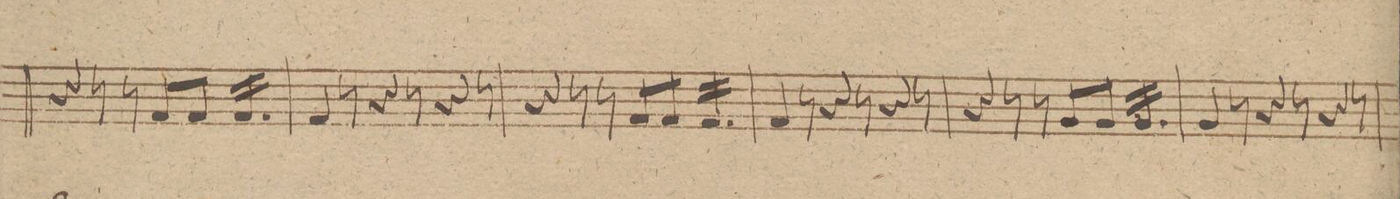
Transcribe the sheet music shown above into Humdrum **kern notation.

**kern	**dynam
*I"Tympano in E. A. H.	*
*clefF4	*
*k[f#]	*
*M9/8	*
4r	.
8r	.
8r	.
8AA/L	.
8AA/J	.
*tremolo	*
16AA/LL	.
16AA/	.
16AA/	.
16AA/	.
16AA/	.
16AA/JJ	.
*Xtremolo	*
=77	=77
4AA/	.
8r	.
4r	.
8r	.
4r	.
8r	.
=78	=78
4r	.
8r	.
8r	.
8AA/L	.
8AA/J	.
*tremolo	*
16AA/LL	.
16AA/	.
16AA/	.
16AA/	.
16AA/	.
16AA/JJ	.
*Xtremolo	*
=79	=79
4AA/	.
8r	.
4r	.
8r	.
4r	.
8r	.
=80	=80
4r	.
8r	.
8r	.
8BB/L	.
8BB/J	.
*tremolo	*
16BB/LL	.
16BB/	.
16BB/	.
16BB/	.
16BB/	.
16BB/JJ	.
*Xtremolo	*
=81	=81
4BB/	.
8r	.
4r	.
8r	.
4r	.
8r	.
=82	=82
*-	*-
